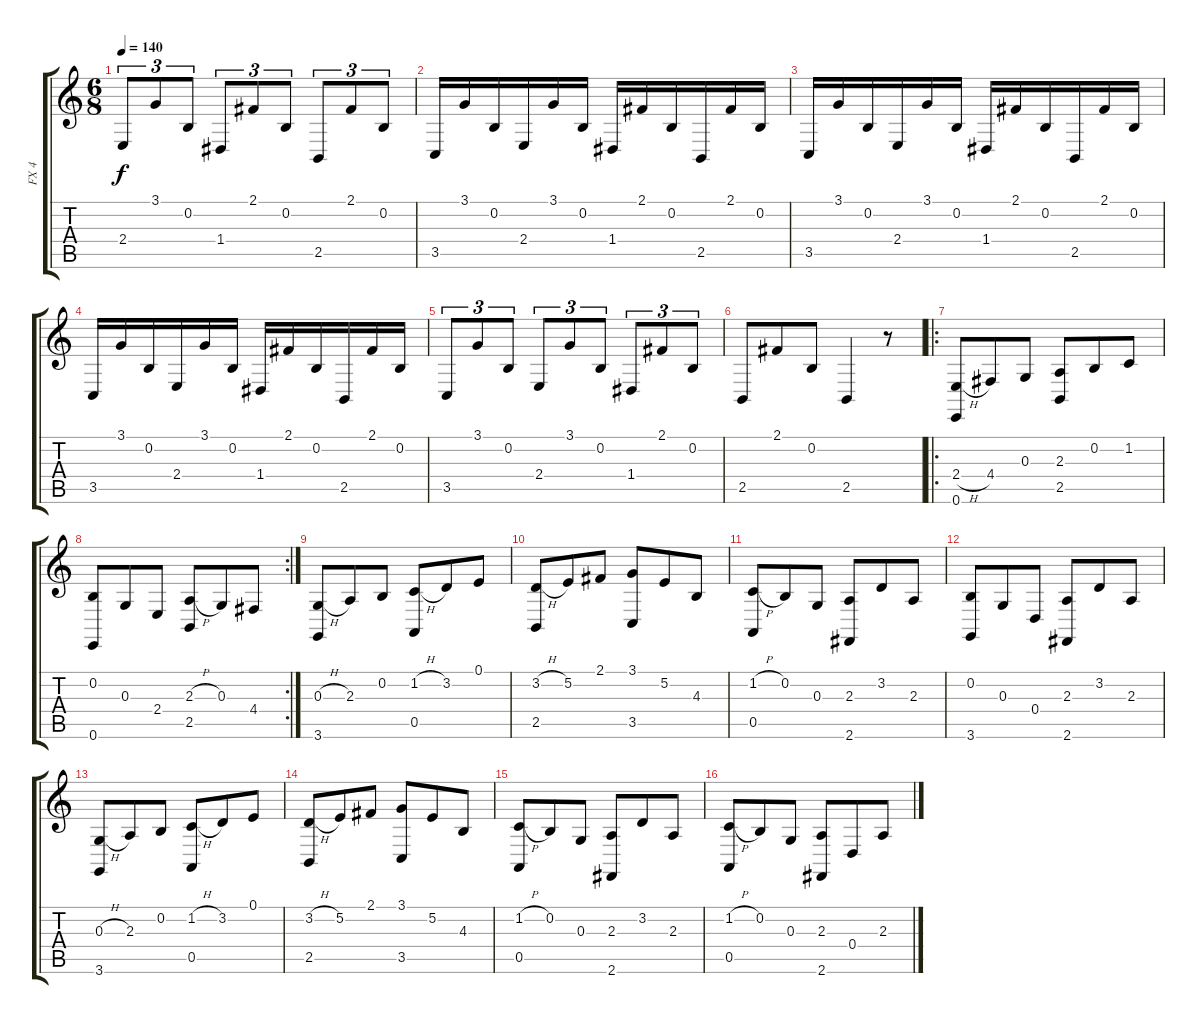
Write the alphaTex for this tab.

\track ("FX 4" "FX 4") {instrument fx4atmosphere}
\staff {score tabs}
\tuning (E4 B3 G3 D3 A2 E2) {hide}
\ts (6 8)
\tempo 140
\clef g2
\ks c
2.4.8{tu (3 2) dy f} 3.1.8{tu (3 2)} 0.2.8{tu (3 2)} 1.4.8{tu (3 2)} 2.1.8{tu (3 2)} 0.2.8{tu (3 2)} 2.5.8{tu (3 2)} 2.1.8{tu (3 2)} 0.2.8{tu (3 2)} |
3.5.16 3.1.16 0.2.16 2.4.16 3.1.16 0.2.16 1.4.16 2.1.16 0.2.16 2.5.16 2.1.16 0.2.16 |
3.5.16 3.1.16 0.2.16 2.4.16 3.1.16 0.2.16 1.4.16 2.1.16 0.2.16 2.5.16 2.1.16 0.2.16 |
3.5.16 3.1.16 0.2.16 2.4.16 3.1.16 0.2.16 1.4.16 2.1.16 0.2.16 2.5.16 2.1.16 0.2.16 |
3.5.8{tu (3 2)} 3.1.8{tu (3 2)} 0.2.8{tu (3 2)} 2.4.8{tu (3 2)} 3.1.8{tu (3 2)} 0.2.8{tu (3 2)} 1.4.8{tu (3 2)} 2.1.8{tu (3 2)} 0.2.8{tu (3 2)} |
2.5.8 2.1.8 0.2.8 2.5.4 r.8 |
\ro
(2.4{h} 0.6).8 4.4.8 0.3.8 (2.3 2.5).8 0.2.8 1.2.8 |
\rc 2
(0.2 0.6).8 0.3.8 2.4.8 (2.3{h} 2.5).8 0.3.8 4.4.8 |
(0.3{h} 3.6).8 2.3.8 0.2.8 (1.2{h} 0.5).8 3.2.8 0.1.8 |
(3.2{h} 2.5).8 5.2.8 2.1.8 (3.1 3.5).8 5.2.8 4.3.8 |
(1.2{h} 0.5).8 0.2.8 0.3.8 (2.3 2.6).8 3.2.8 2.3.8 |
(0.2 3.6).8 0.3.8 0.4.8 (2.3 2.6).8 3.2.8 2.3.8 |
(0.3{h} 3.6).8 2.3.8 0.2.8 (1.2{h} 0.5).8 3.2.8 0.1.8 |
(3.2{h} 2.5).8 5.2.8 2.1.8 (3.1 3.5).8 5.2.8 4.3.8 |
(1.2{h} 0.5).8 0.2.8 0.3.8 (2.3 2.6).8 3.2.8 2.3.8 |
(1.2{h} 0.5).8 0.2.8 0.3.8 (2.3 2.6).8 0.4.8 2.3.8
